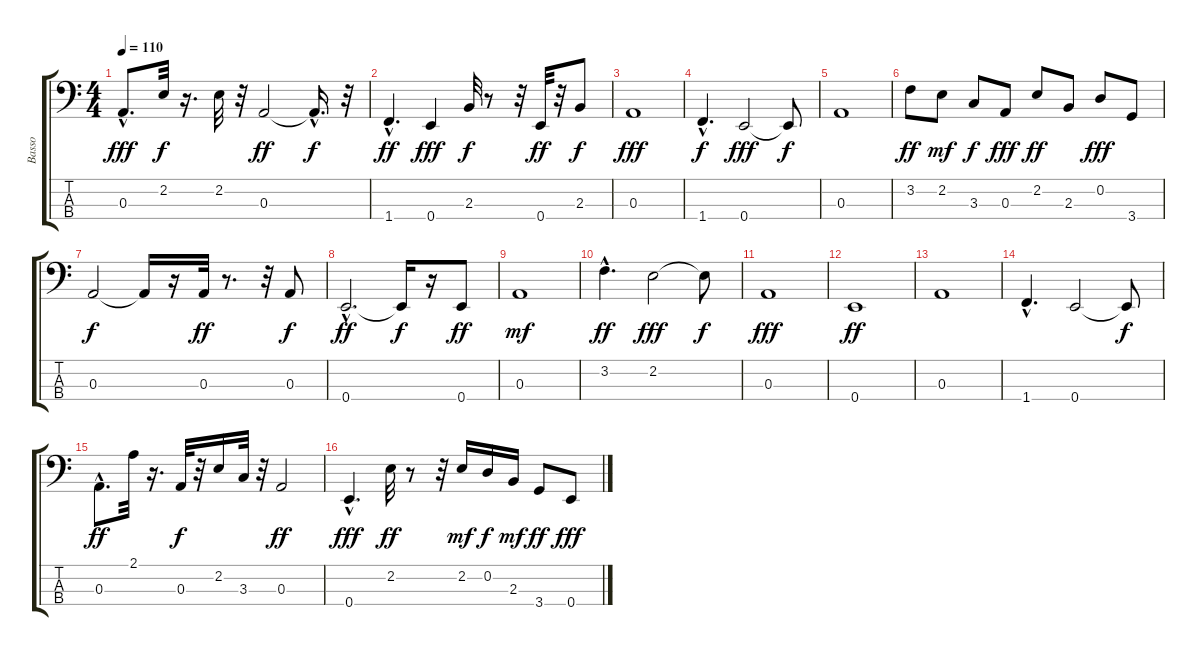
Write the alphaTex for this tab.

\track ("Basso" "Basso") {instrument electricbassfinger}
\staff {score tabs}
\tuning (G2 D2 A1 E1) {hide}
\ts (4 4)
\tempo 110
\clef f4
\ks c
0.3{hac}.8{d dy fff} 2.2.32{dy f} r.16{d} 2.2.32 r.32 0.3.2{dy ff} 0.3{hac t}.16{d dy f} r.32 |
1.4{hac}.4{d dy ff} 0.4.4{dy fff} 2.3.32{dy f} r.8 r.32 0.4.32{dy ff} r.32 2.3.8{dy f} |
0.3.1{dy fff} |
1.4{hac}.4{d dy f} 0.4.2{dy fff} 0.4{t}.8{dy f} |
0.3.1 |
3.2.8{dy ff} 2.2.8{dy mf} 3.3.8{dy f} 0.3.8{dy fff} 2.2.8{dy ff} 2.3.8 0.2.8{dy fff} 3.4.8 |
0.3.2{dy f} 0.3{t}.16 r.16 0.3.32{dy ff} r.8{d} r.32 0.3.8{dy f} |
0.4{hac}.2{d dy ff} 0.4{t}.16{dy f} r.16 0.4.8{dy ff} |
0.3.1{dy mf} |
3.2{hac}.4{d dy ff} 2.2.2{dy fff} 2.2{t}.8{dy f} |
0.3.1{dy fff} |
0.4.1{dy ff} |
0.3.1 |
1.4{hac}.4{d} 0.4.2 0.4{t}.8{dy f} |
0.3{hac}.8{d dy ff} 2.1.32 r.16{d} 0.3.32{dy f} r.32 2.2.16 3.3.32 r.32 0.3.2{dy ff} |
0.4{hac}.4{d dy fff} 2.2.32{dy ff} r.8 r.32 2.2.16{dy mf} 0.2.16{dy f} 2.3.16{dy mf} 3.4.8{dy ff} 0.4.8{dy fff}
